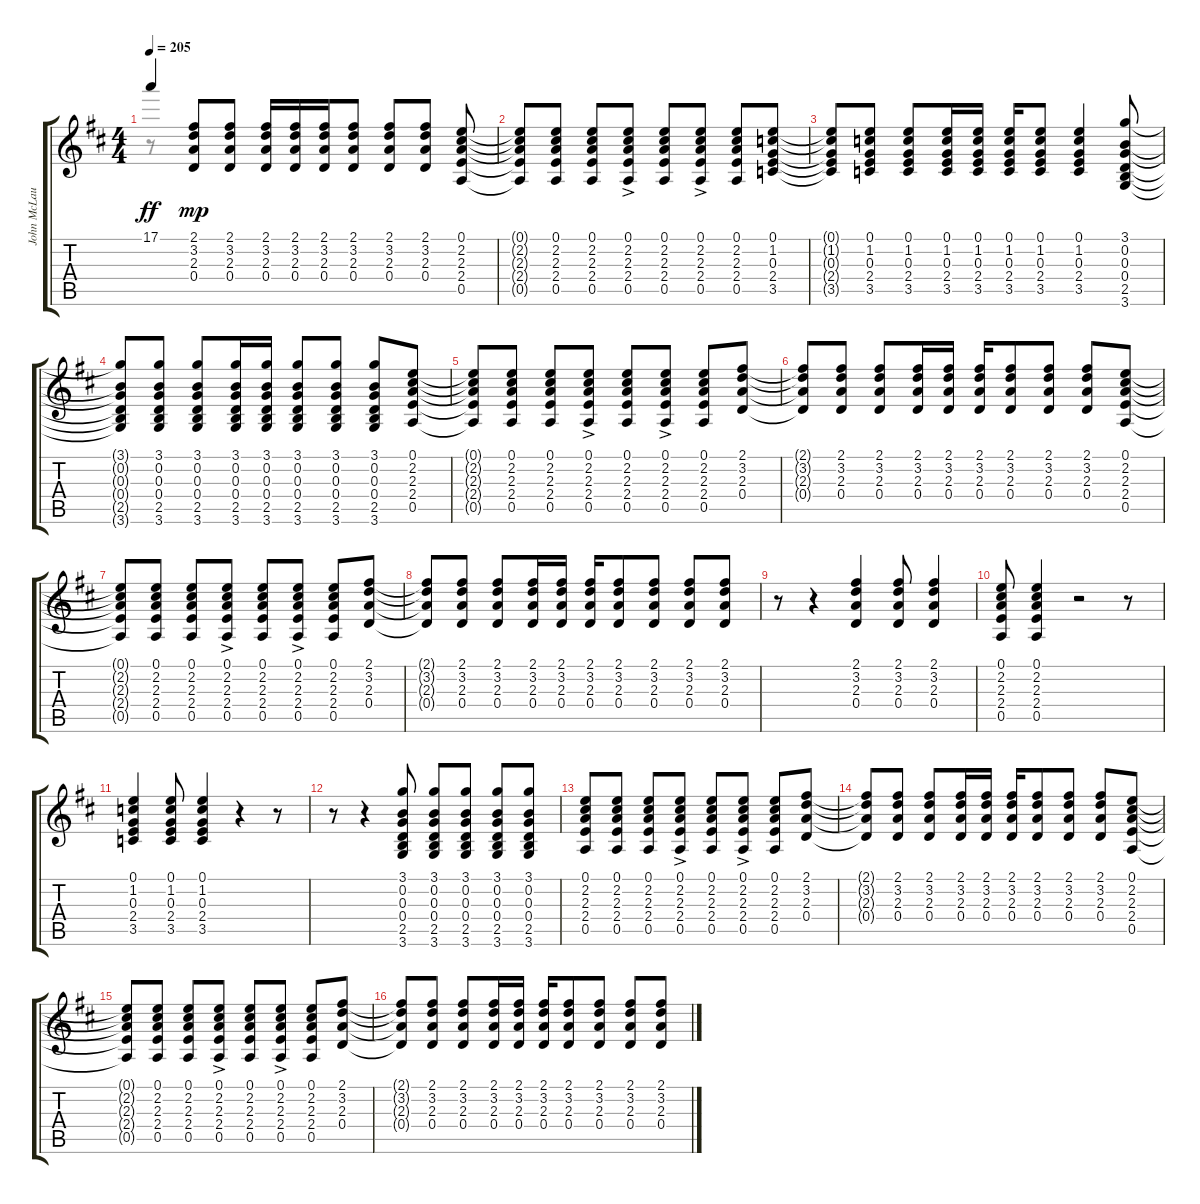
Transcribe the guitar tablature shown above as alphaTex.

\track ("John McLaughlin" "John McLau") {instrument acousticguitarsteel}
\staff {score tabs}
\tuning (E4 B3 G3 D3 A2 E2) {hide}
\voice
\ts (4 4)
\tempo 205
\clef g2
\ks d
17.1.4{dy ff} (2.1 3.2 2.3 0.4).8{dy mp} (2.1 3.2 2.3 0.4).8 (2.1 3.2 2.3 0.4).16 (2.1 3.2 2.3 0.4).16 (2.1 3.2 2.3 0.4).16 (2.1 3.2 2.3 0.4).8 (2.1 3.2 2.3 0.4).8 (2.1 3.2 2.3 0.4).8 (0.1 2.2 2.3 2.4 0.5).8 |
(0.1{t} 2.2{t} 2.3{t} 2.4{t} 0.5{t}).8 (0.1 2.2 2.3 2.4 0.5).8 (0.1 2.2 2.3 2.4 0.5).8 (0.1{ac} 2.2{ac} 2.3{ac} 2.4{ac} 0.5{ac}).8 (0.1 2.2 2.3 2.4 0.5).8 (0.1{ac} 2.2{ac} 2.3{ac} 2.4{ac} 0.5{ac}).8 (0.1 2.2 2.3 2.4 0.5).8 (0.1 1.2 0.3 2.4 3.5).8 |
(0.1{t} 1.2{t} 0.3{t} 2.4{t} 3.5{t}).8 (0.1 1.2 0.3 2.4 3.5).8 (0.1 1.2 0.3 2.4 3.5).8 (0.1 1.2 0.3 2.4 3.5).16 (0.1 1.2 0.3 2.4 3.5).16 (0.1 1.2 0.3 2.4 3.5).16 (0.1 1.2 0.3 2.4 3.5).8 (0.1 1.2 0.3 2.4 3.5).4 (3.1 0.2 0.3 0.4 2.5 3.6).8 |
(3.1{t} 0.2{t} 0.3{t} 0.4{t} 2.5{t} 3.6{t}).8 (3.1 0.2 0.3 0.4 2.5 3.6).8 (3.1 0.2 0.3 0.4 2.5 3.6).8 (3.1 0.2 0.3 0.4 2.5 3.6).16 (3.1 0.2 0.3 0.4 2.5 3.6).16 (3.1 0.2 0.3 0.4 2.5 3.6).8 (3.1 0.2 0.3 0.4 2.5 3.6).8 (3.1 0.2 0.3 0.4 2.5 3.6).8 (0.1 2.2 2.3 2.4 0.5).8 |
(0.1{t} 2.2{t} 2.3{t} 2.4{t} 0.5{t}).8 (0.1 2.2 2.3 2.4 0.5).8 (0.1 2.2 2.3 2.4 0.5).8 (0.1{ac} 2.2{ac} 2.3{ac} 2.4{ac} 0.5{ac}).8 (0.1 2.2 2.3 2.4 0.5).8 (0.1{ac} 2.2{ac} 2.3{ac} 2.4{ac} 0.5{ac}).8 (0.1 2.2 2.3 2.4 0.5).8 (2.1 3.2 2.3 0.4).8 |
(2.1{t} 3.2{t} 2.3{t} 0.4{t}).8 (2.1 3.2 2.3 0.4).8 (2.1 3.2 2.3 0.4).8 (2.1 3.2 2.3 0.4).16 (2.1 3.2 2.3 0.4).16 (2.1 3.2 2.3 0.4).16 (2.1 3.2 2.3 0.4).8 (2.1 3.2 2.3 0.4).8 (2.1 3.2 2.3 0.4).8 (0.1 2.2 2.3 2.4 0.5).8 |
(0.1{t} 2.2{t} 2.3{t} 2.4{t} 0.5{t}).8 (0.1 2.2 2.3 2.4 0.5).8 (0.1 2.2 2.3 2.4 0.5).8 (0.1{ac} 2.2{ac} 2.3{ac} 2.4{ac} 0.5{ac}).8 (0.1 2.2 2.3 2.4 0.5).8 (0.1{ac} 2.2{ac} 2.3{ac} 2.4{ac} 0.5{ac}).8 (0.1 2.2 2.3 2.4 0.5).8 (2.1 3.2 2.3 0.4).8 |
(2.1{t} 3.2{t} 2.3{t} 0.4{t}).8 (2.1 3.2 2.3 0.4).8 (2.1 3.2 2.3 0.4).8 (2.1 3.2 2.3 0.4).16 (2.1 3.2 2.3 0.4).16 (2.1 3.2 2.3 0.4).16 (2.1 3.2 2.3 0.4).8 (2.1 3.2 2.3 0.4).8 (2.1 3.2 2.3 0.4).8 (2.1 3.2 2.3 0.4).8 |
r.8 r.4 (2.1 3.2 2.3 0.4).4 (2.1 3.2 2.3 0.4).8 (2.1 3.2 2.3 0.4).4 |
(0.1 2.2 2.3 2.4 0.5).8 (0.1 2.2 2.3 2.4 0.5).4 r.2 r.8 |
(0.1 1.2 0.3 2.4 3.5).4 (0.1 1.2 0.3 2.4 3.5).8 (0.1 1.2 0.3 2.4 3.5).4 r.4 r.8 |
r.8 r.4 (3.1 0.2 0.3 0.4 2.5 3.6).8 (3.1 0.2 0.3 0.4 2.5 3.6).8 (3.1 0.2 0.3 0.4 2.5 3.6).8 (3.1 0.2 0.3 0.4 2.5 3.6).8 (3.1 0.2 0.3 0.4 2.5 3.6).8 |
(0.1 2.2 2.3 2.4 0.5).8 (0.1 2.2 2.3 2.4 0.5).8 (0.1 2.2 2.3 2.4 0.5).8 (0.1{ac} 2.2{ac} 2.3{ac} 2.4{ac} 0.5{ac}).8 (0.1 2.2 2.3 2.4 0.5).8 (0.1{ac} 2.2{ac} 2.3{ac} 2.4{ac} 0.5{ac}).8 (0.1 2.2 2.3 2.4 0.5).8 (2.1 3.2 2.3 0.4).8 |
(2.1{t} 3.2{t} 2.3{t} 0.4{t}).8 (2.1 3.2 2.3 0.4).8 (2.1 3.2 2.3 0.4).8 (2.1 3.2 2.3 0.4).16 (2.1 3.2 2.3 0.4).16 (2.1 3.2 2.3 0.4).16 (2.1 3.2 2.3 0.4).8 (2.1 3.2 2.3 0.4).8 (2.1 3.2 2.3 0.4).8 (0.1 2.2 2.3 2.4 0.5).8 |
(0.1{t} 2.2{t} 2.3{t} 2.4{t} 0.5{t}).8 (0.1 2.2 2.3 2.4 0.5).8 (0.1 2.2 2.3 2.4 0.5).8 (0.1{ac} 2.2{ac} 2.3{ac} 2.4{ac} 0.5{ac}).8 (0.1 2.2 2.3 2.4 0.5).8 (0.1{ac} 2.2{ac} 2.3{ac} 2.4{ac} 0.5{ac}).8 (0.1 2.2 2.3 2.4 0.5).8 (2.1 3.2 2.3 0.4).8 |
(2.1{t} 3.2{t} 2.3{t} 0.4{t}).8 (2.1 3.2 2.3 0.4).8 (2.1 3.2 2.3 0.4).8 (2.1 3.2 2.3 0.4).16 (2.1 3.2 2.3 0.4).16 (2.1 3.2 2.3 0.4).16 (2.1 3.2 2.3 0.4).8 (2.1 3.2 2.3 0.4).8 (2.1 3.2 2.3 0.4).8 (2.1 3.2 2.3 0.4).8
\voice
\clef g2
\ottava regular
\simile none
\ks d
r.8{dy ff} |
|
|
|
|
|
|
|
|
|
|
|
|
|
|
